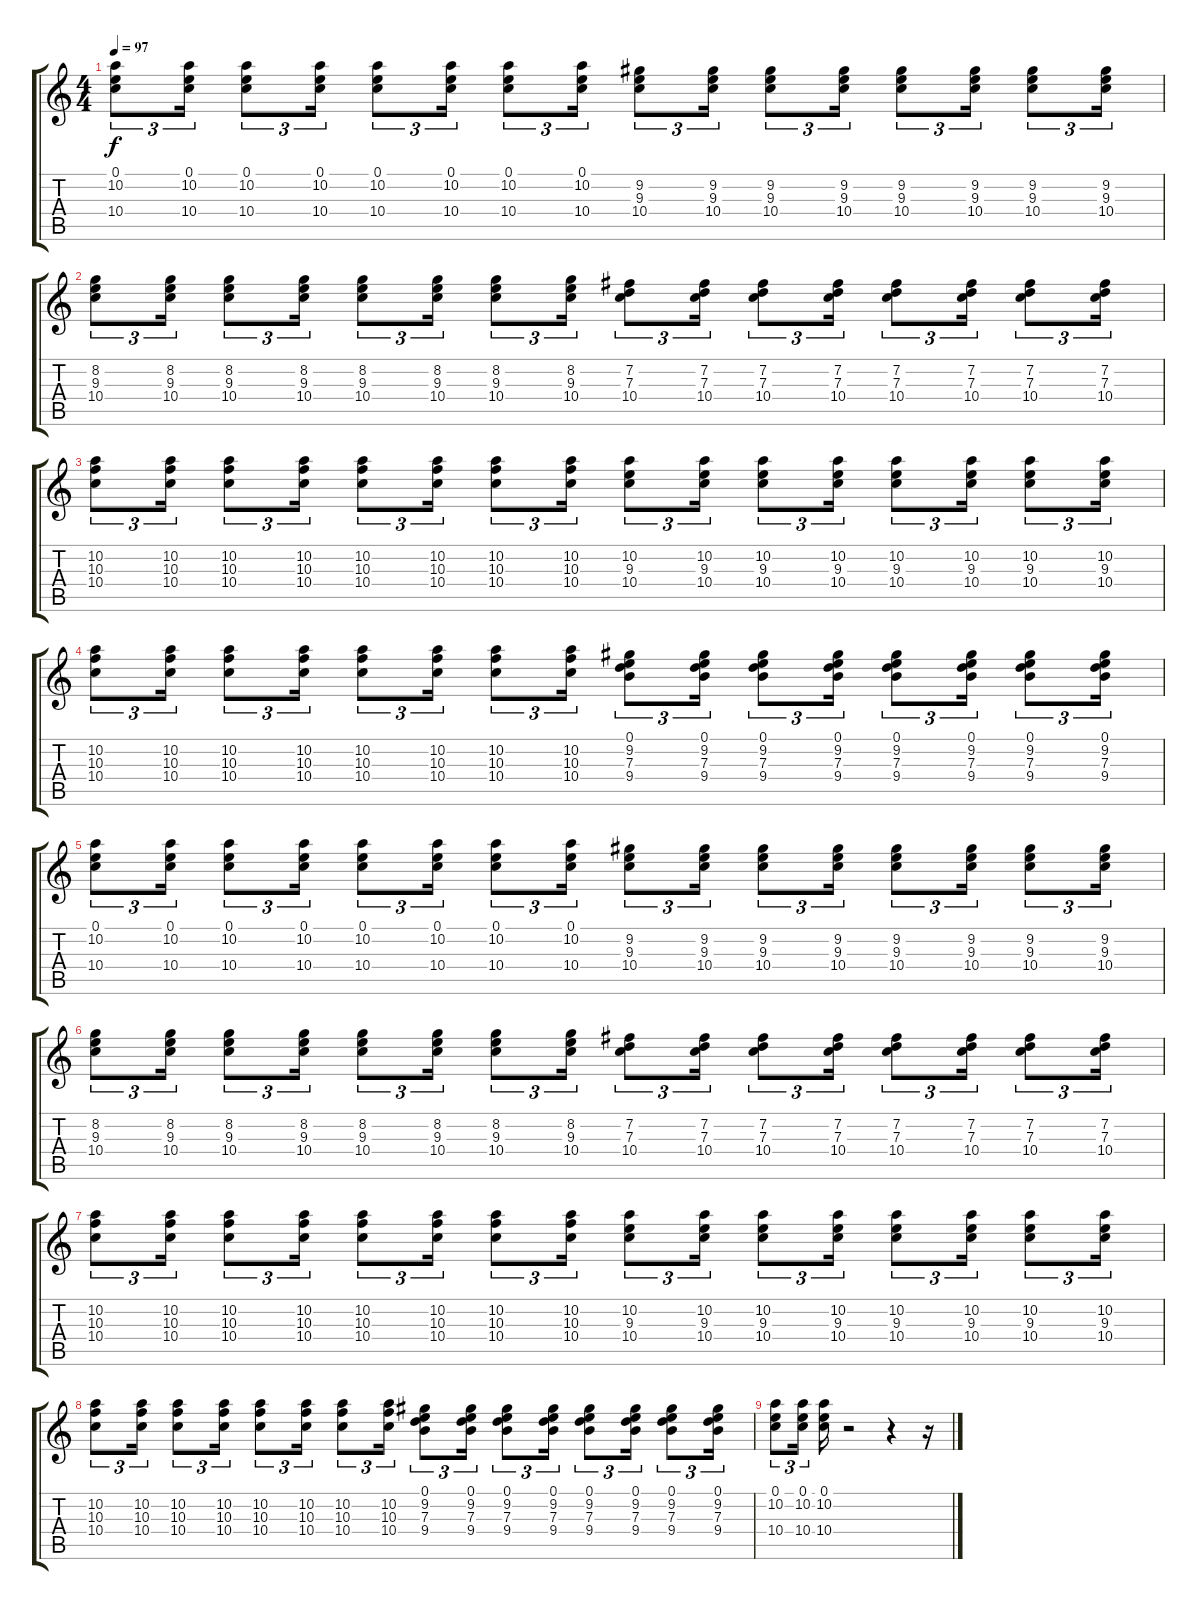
\track "" {instrument acousticguitarnylon}
\staff {score tabs}
\tuning (E4 B3 G3 D3 A2 E2) {hide}
\ts (4 4)
\tempo 97
\clef g2
\ks c
(0.1 10.2 10.4).8{tu (3 2) dy f} (0.1 10.2 10.4).16{tu (3 2)} (0.1 10.2 10.4).8{tu (3 2)} (0.1 10.2 10.4).16{tu (3 2)} (0.1 10.2 10.4).8{tu (3 2)} (0.1 10.2 10.4).16{tu (3 2)} (0.1 10.2 10.4).8{tu (3 2)} (0.1 10.2 10.4).16{tu (3 2)} (9.2 9.3 10.4).8{tu (3 2)} (9.2 9.3 10.4).16{tu (3 2)} (9.2 9.3 10.4).8{tu (3 2)} (9.2 9.3 10.4).16{tu (3 2)} (9.2 9.3 10.4).8{tu (3 2)} (9.2 9.3 10.4).16{tu (3 2)} (9.2 9.3 10.4).8{tu (3 2)} (9.2 9.3 10.4).16{tu (3 2)} |
(8.2 9.3 10.4).8{tu (3 2)} (8.2 9.3 10.4).16{tu (3 2)} (8.2 9.3 10.4).8{tu (3 2)} (8.2 9.3 10.4).16{tu (3 2)} (8.2 9.3 10.4).8{tu (3 2)} (8.2 9.3 10.4).16{tu (3 2)} (8.2 9.3 10.4).8{tu (3 2)} (8.2 9.3 10.4).16{tu (3 2)} (7.2 7.3 10.4).8{tu (3 2)} (7.2 7.3 10.4).16{tu (3 2)} (7.2 7.3 10.4).8{tu (3 2)} (7.2 7.3 10.4).16{tu (3 2)} (7.2 7.3 10.4).8{tu (3 2)} (7.2 7.3 10.4).16{tu (3 2)} (7.2 7.3 10.4).8{tu (3 2)} (7.2 7.3 10.4).16{tu (3 2)} |
(10.2 10.3 10.4).8{tu (3 2)} (10.2 10.3 10.4).16{tu (3 2)} (10.2 10.3 10.4).8{tu (3 2)} (10.2 10.3 10.4).16{tu (3 2)} (10.2 10.3 10.4).8{tu (3 2)} (10.2 10.3 10.4).16{tu (3 2)} (10.2 10.3 10.4).8{tu (3 2)} (10.2 10.3 10.4).16{tu (3 2)} (10.2 9.3 10.4).8{tu (3 2)} (10.2 9.3 10.4).16{tu (3 2)} (10.2 9.3 10.4).8{tu (3 2)} (10.2 9.3 10.4).16{tu (3 2)} (10.2 9.3 10.4).8{tu (3 2)} (10.2 9.3 10.4).16{tu (3 2)} (10.2 9.3 10.4).8{tu (3 2)} (10.2 9.3 10.4).16{tu (3 2)} |
(10.2 10.3 10.4).8{tu (3 2)} (10.2 10.3 10.4).16{tu (3 2)} (10.2 10.3 10.4).8{tu (3 2)} (10.2 10.3 10.4).16{tu (3 2)} (10.2 10.3 10.4).8{tu (3 2)} (10.2 10.3 10.4).16{tu (3 2)} (10.2 10.3 10.4).8{tu (3 2)} (10.2 10.3 10.4).16{tu (3 2)} (0.1 9.2 7.3 9.4).8{tu (3 2)} (0.1 9.2 7.3 9.4).16{tu (3 2)} (0.1 9.2 7.3 9.4).8{tu (3 2)} (0.1 9.2 7.3 9.4).16{tu (3 2)} (0.1 9.2 7.3 9.4).8{tu (3 2)} (0.1 9.2 7.3 9.4).16{tu (3 2)} (0.1 9.2 7.3 9.4).8{tu (3 2)} (0.1 9.2 7.3 9.4).16{tu (3 2)} |
(0.1 10.2 10.4).8{tu (3 2)} (0.1 10.2 10.4).16{tu (3 2)} (0.1 10.2 10.4).8{tu (3 2)} (0.1 10.2 10.4).16{tu (3 2)} (0.1 10.2 10.4).8{tu (3 2)} (0.1 10.2 10.4).16{tu (3 2)} (0.1 10.2 10.4).8{tu (3 2)} (0.1 10.2 10.4).16{tu (3 2)} (9.2 9.3 10.4).8{tu (3 2)} (9.2 9.3 10.4).16{tu (3 2)} (9.2 9.3 10.4).8{tu (3 2)} (9.2 9.3 10.4).16{tu (3 2)} (9.2 9.3 10.4).8{tu (3 2)} (9.2 9.3 10.4).16{tu (3 2)} (9.2 9.3 10.4).8{tu (3 2)} (9.2 9.3 10.4).16{tu (3 2)} |
(8.2 9.3 10.4).8{tu (3 2)} (8.2 9.3 10.4).16{tu (3 2)} (8.2 9.3 10.4).8{tu (3 2)} (8.2 9.3 10.4).16{tu (3 2)} (8.2 9.3 10.4).8{tu (3 2)} (8.2 9.3 10.4).16{tu (3 2)} (8.2 9.3 10.4).8{tu (3 2)} (8.2 9.3 10.4).16{tu (3 2)} (7.2 7.3 10.4).8{tu (3 2)} (7.2 7.3 10.4).16{tu (3 2)} (7.2 7.3 10.4).8{tu (3 2)} (7.2 7.3 10.4).16{tu (3 2)} (7.2 7.3 10.4).8{tu (3 2)} (7.2 7.3 10.4).16{tu (3 2)} (7.2 7.3 10.4).8{tu (3 2)} (7.2 7.3 10.4).16{tu (3 2)} |
(10.2 10.3 10.4).8{tu (3 2)} (10.2 10.3 10.4).16{tu (3 2)} (10.2 10.3 10.4).8{tu (3 2)} (10.2 10.3 10.4).16{tu (3 2)} (10.2 10.3 10.4).8{tu (3 2)} (10.2 10.3 10.4).16{tu (3 2)} (10.2 10.3 10.4).8{tu (3 2)} (10.2 10.3 10.4).16{tu (3 2)} (10.2 9.3 10.4).8{tu (3 2)} (10.2 9.3 10.4).16{tu (3 2)} (10.2 9.3 10.4).8{tu (3 2)} (10.2 9.3 10.4).16{tu (3 2)} (10.2 9.3 10.4).8{tu (3 2)} (10.2 9.3 10.4).16{tu (3 2)} (10.2 9.3 10.4).8{tu (3 2)} (10.2 9.3 10.4).16{tu (3 2)} |
(10.2 10.3 10.4).8{tu (3 2)} (10.2 10.3 10.4).16{tu (3 2)} (10.2 10.3 10.4).8{tu (3 2)} (10.2 10.3 10.4).16{tu (3 2)} (10.2 10.3 10.4).8{tu (3 2)} (10.2 10.3 10.4).16{tu (3 2)} (10.2 10.3 10.4).8{tu (3 2)} (10.2 10.3 10.4).16{tu (3 2)} (0.1 9.2 7.3 9.4).8{tu (3 2)} (0.1 9.2 7.3 9.4).16{tu (3 2)} (0.1 9.2 7.3 9.4).8{tu (3 2)} (0.1 9.2 7.3 9.4).16{tu (3 2)} (0.1 9.2 7.3 9.4).8{tu (3 2)} (0.1 9.2 7.3 9.4).16{tu (3 2)} (0.1 9.2 7.3 9.4).8{tu (3 2)} (0.1 9.2 7.3 9.4).16{tu (3 2)} |
(0.1 10.2 10.4).8{tu (3 2)} (0.1 10.2 10.4).16{tu (3 2)} (0.1 10.2 10.4).16 r.2 r.4 r.16
